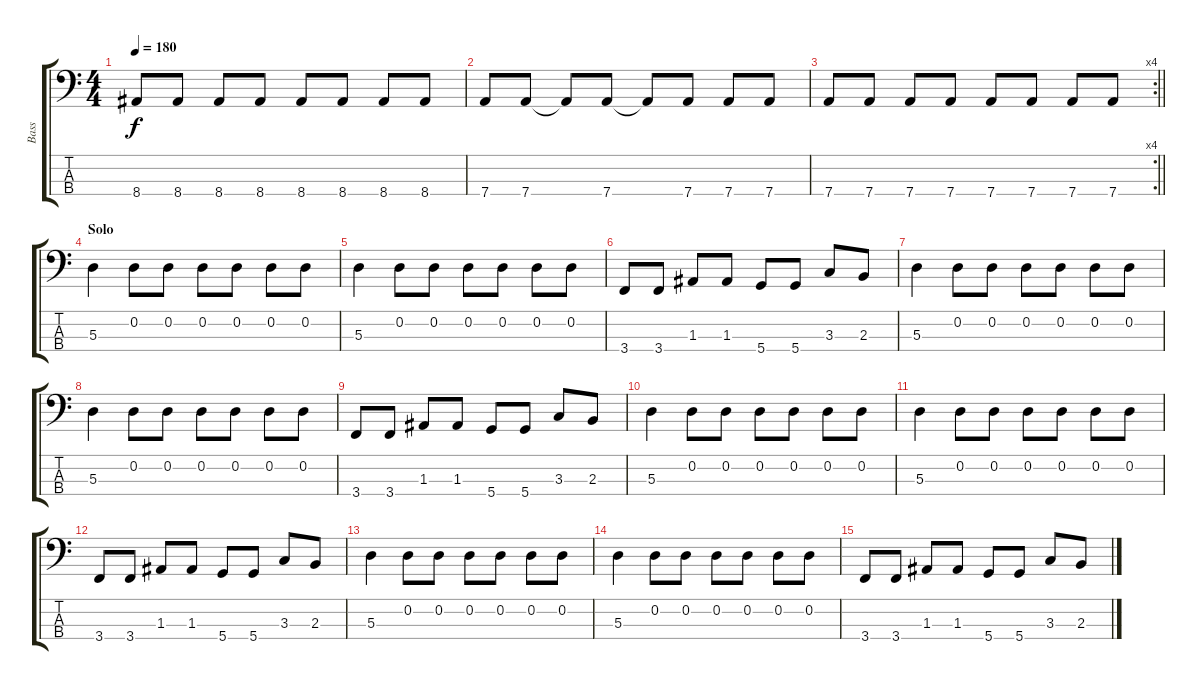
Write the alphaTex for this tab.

\track ("Bass" "Bass") {instrument electricbasspick}
\staff {score tabs}
\tuning (G2 D2 A1 D1) {hide}
\ts (4 4)
\tempo 180
\clef f4
\ks c
8.4.8{dy f} 8.4.8 8.4.8 8.4.8 8.4.8 8.4.8 8.4.8 8.4.8 |
7.4.8 7.4.8 7.4{t}.8 7.4.8 7.4{t}.8 7.4.8 7.4.8 7.4.8 |
\rc 4
\barLineRight lightlight
7.4.8 7.4.8 7.4.8 7.4.8 7.4.8 7.4.8 7.4.8 7.4.8 |
\section ("" "Solo")
5.3.4 0.2.8 0.2.8 0.2.8 0.2.8 0.2.8 0.2.8 |
5.3.4 0.2.8 0.2.8 0.2.8 0.2.8 0.2.8 0.2.8 |
3.4.8 3.4.8 1.3.8 1.3.8 5.4.8 5.4.8 3.3.8 2.3.8 |
5.3.4 0.2.8 0.2.8 0.2.8 0.2.8 0.2.8 0.2.8 |
5.3.4 0.2.8 0.2.8 0.2.8 0.2.8 0.2.8 0.2.8 |
3.4.8 3.4.8 1.3.8 1.3.8 5.4.8 5.4.8 3.3.8 2.3.8 |
5.3.4 0.2.8 0.2.8 0.2.8 0.2.8 0.2.8 0.2.8 |
5.3.4 0.2.8 0.2.8 0.2.8 0.2.8 0.2.8 0.2.8 |
3.4.8 3.4.8 1.3.8 1.3.8 5.4.8 5.4.8 3.3.8 2.3.8 |
5.3.4 0.2.8 0.2.8 0.2.8 0.2.8 0.2.8 0.2.8 |
5.3.4 0.2.8 0.2.8 0.2.8 0.2.8 0.2.8 0.2.8 |
3.4.8 3.4.8 1.3.8 1.3.8 5.4.8 5.4.8 3.3.8 2.3.8
